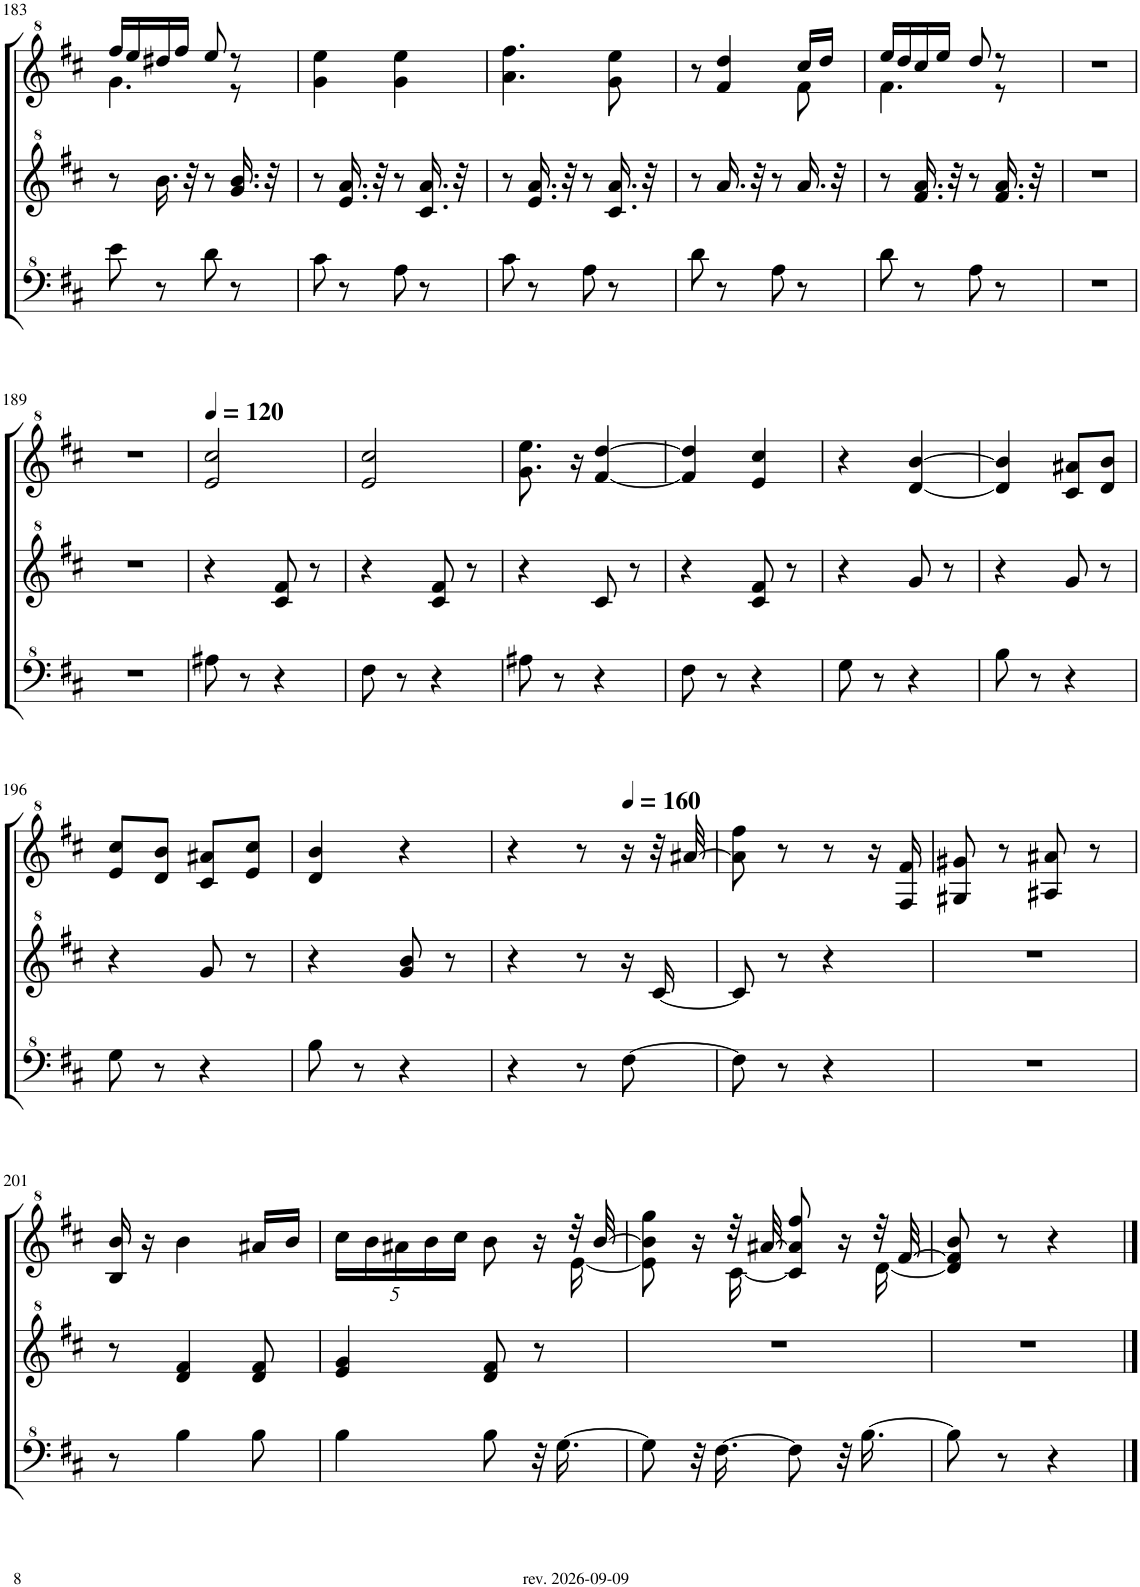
**kern	**kern	**kern
*part3	*part2	*part1
*staff3	*staff2	*staff1
*I"パンフルート	*I"パンフルート	*I"パンフルート
!!LO:PB:g=z
*clefF^4	*clefG^2	*clefG^2
*k[f#c#]	*k[f#c#]	*k[f#c#]
*M2/4	*M2/4	*M2/4
=183	=183	=183
*	*	*^
8ee\	8r	16fff#/LL	4.gg\
.	.	16eee/	.
8r	16.bb\	16ddd#X/	.
.	.	16fff#/JJ	.
.	32r	.	.
8dd\	8r	8eee/	.
8r	16.gg/ 16.bb/	8r	8r
.	32r	.	.
*	*	*v	*v
=184	=184	=184
8cc#\	8r	4gg\ 4eee\
8r	16.ee/ 16.aa/	.
.	32r	.
8a\	8r	4gg\ 4eee\
8r	16.cc#/ 16.aa/	.
.	32r	.
=185	=185	=185
8cc#\	8r	4.aa\ 4.fff#\
8r	16.ee/ 16.aa/	.
.	32r	.
8a\	8r	.
8r	16.cc#/ 16.aa/	8gg\ 8eee\
.	32r	.
=186	=186	=186
*	*	*^
8dd\	8r	8r	4.ryy
8r	16.aa/	4ff#/ 4ddd/	.
.	32r	.	.
8a\	8r	.	.
8r	16.aa/	16ccc#/LL	8ff#\
.	.	16ddd/JJ	.
.	32r	.	.
=187	=187	=187	=187
8dd\	8r	16eee/LL	4.ff#\
.	.	16ddd/	.
8r	16.ff#/ 16.aa/	16ccc#/	.
.	.	16eee/JJ	.
.	32r	.	.
8a\	8r	8ddd/	.
8r	16.ff#/ 16.aa/	8r	8r
.	32r	.	.
*	*	*v	*v
=188	=188	=188
2r	2r	2r
!!LO:LB:g=z
=189	=189	=189
2r	2r	2r
=190	=190	=190
*	*	*MM120
8a#X\	4r	2ee/ 2ccc#/
8r	.	.
4r	8cc#/ 8ff#/	.
.	8r	.
=191	=191	=191
8f#\	4r	2ee/ 2ccc#/
8r	.	.
4r	8cc#/ 8ff#/	.
.	8r	.
=192	=192	=192
8a#X\	4r	8.gg\ 8.eee\
8r	.	.
.	.	16r
4r	8cc#/	[4ff#/ [4ddd/
.	8r	.
=193	=193	=193
8f#\	4r	4ff#/] 4ddd/]
8r	.	.
4r	8cc#/ 8ff#/	4ee/ 4ccc#/
.	8r	.
=194	=194	=194
8g\	4r	4r
8r	.	.
4r	8gg/	[4dd/ [4bb/
.	8r	.
=195	=195	=195
8b\	4r	4dd/] 4bb/]
8r	.	.
4r	8gg/	8cc#/ 8aa#X/L
.	8r	8dd/ 8bb/J
!!LO:LB:g=z
=196	=196	=196
8g\	4r	8ee/ 8ccc#/L
8r	.	8dd/ 8bb/J
4r	8gg/	8cc#/ 8aa#X/L
.	8r	8ee/ 8ccc#/J
=197	=197	=197
8b\	4r	4dd/ 4bb/
8r	.	.
4r	8gg/ 8bb/	4r
.	8r	.
=198	=198	=198
4r	4r	4r
8r	8r	8r
*	*	*MM160
[8f#\	16r	16r
.	[16cc#/	32r
.	.	[32aa#X/
=199	=199	=199
8f#\]	8cc#/]	8aa#\] 8fff#\
8r	8r	8r
4r	4r	8r
.	.	16r
.	.	16f#/ 16ff#/
=200	=200	=200
2r	2r	8g#X/ 8gg#X/
.	.	8r
.	.	8a#X/ 8aa#X/
.	.	8r
!!LO:LB:g=z
=201	=201	=201
8r	8r	16b/ 16bb/
.	.	16r
4b\	4dd/ 4ff#/	4bb\
8b\	8dd/ 8ff#/	16aa#X/LL
.	.	16bb/JJ
=202	=202	=202
*	*	*Xbrackettup
*	*	*^
4b\	4ee/ 4gg/	20ccc#\LL	4..ryy
.	.	20bb\	.
.	.	20aa#X\	.
.	.	20bb\	.
.	.	20ccc#\JJ	.
8b\	8dd/ 8ff#/	8bb\	.
32r	8r	16r	.
[16.g\	.	.	.
.	.	32r	[16ee\
.	.	[32bb/	.
=203	=203	=203	=203
8g\]	2r	8ee\] 8bb\] 8ggg\	8.ryy
32r	.	16r	.
[16.f#\	.	.	.
.	.	32r	[16cc#\
.	.	[32aa#X/	.
8f#\]	.	8cc#/] 8aa#/] 8fff#/	8.ryy
32r	.	16r	.
[16.b\	.	.	.
.	.	32r	[16dd\
.	.	[32ff#/	.
*	*	*v	*v
=204	=204	=204
8b\]	2r	8dd/] 8ff#/] 8bb/
8r	.	8r
4r	.	4r
==	==	==
*-	*-	*-
